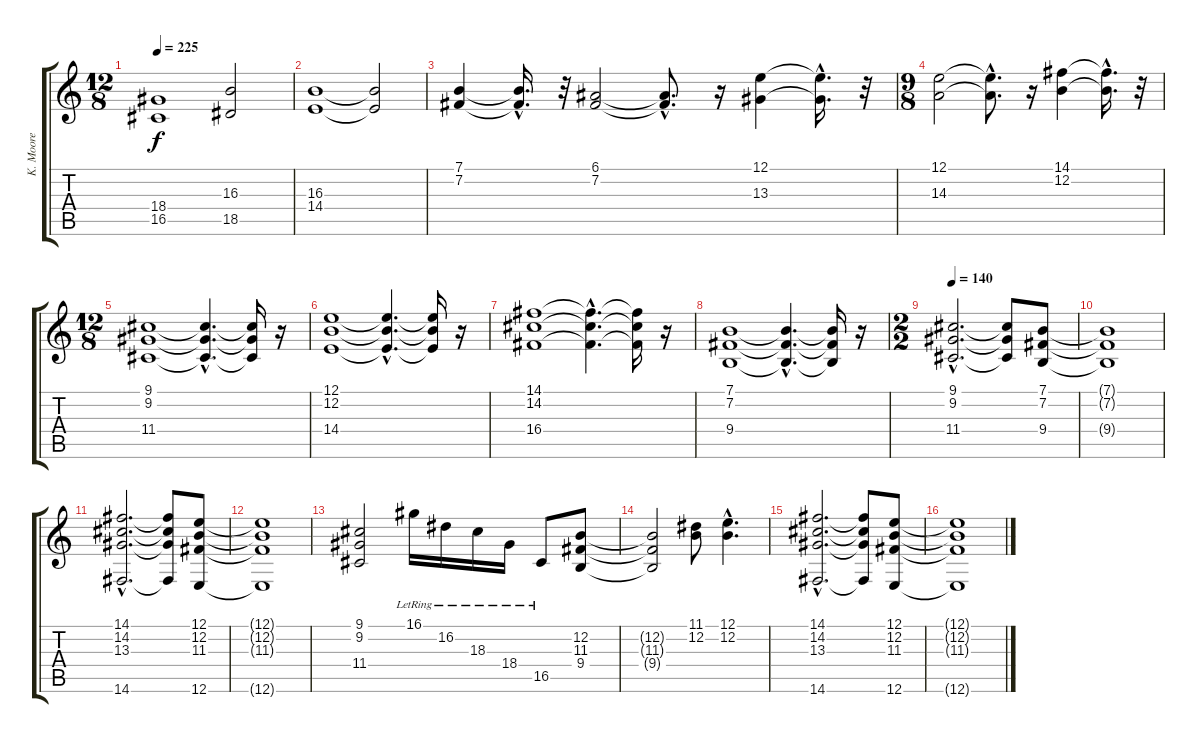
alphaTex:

\track ("K. Moore" "K. Moore") {instrument synthstrings2}
\staff {score tabs}
\tuning (E4 B3 G3 D3 A2 E2) {hide}
\ts (12 8)
\tempo 225
\clef g2
\ks c
(18.4 16.5).1{dy f volume 11 instrument synthstrings2} (16.3 18.5).2 |
(16.3 14.4).1 (16.3{t} 14.4{t}).2 |
(7.1 7.2).4 (7.1{hac t} 7.2{hac t}).16{d} r.32 (6.1 7.2).2 (6.1{hac t} 7.2{hac t}).8{d} r.16 (12.1 13.3).4 (12.1{hac t} 13.3{hac t}).16{d} r.32 |
\ts (9 8)
(12.1 14.3).2 (12.1{hac t} 14.3{hac t}).8{d} r.16 (14.1 12.2).4 (14.1{hac t} 12.2{hac t}).16{d} r.32 |
\ts (12 8)
(9.1 9.2 11.4).1 (9.1{hac t} 9.2{hac t} 11.4{hac t}).4{d} (9.1{t} 9.2{t} 11.4{t}).16 r.16 |
(12.1 12.2 14.4).1 (12.1{hac t} 12.2{hac t} 14.4{hac t}).4{d} (12.1{t} 12.2{t} 14.4{t}).16 r.16 |
(14.1 14.2 16.4).1 (14.1{hac t} 14.2{hac t} 16.4{hac t}).4{d} (14.1{t} 14.2{t} 16.4{t}).16 r.16 |
(7.1 7.2 9.4).1 (7.1{hac t} 7.2{hac t} 9.4{hac t}).4{d} (7.1{t} 7.2{t} 9.4{t}).16 r.16 |
\ts (2 2)
\tempo 140
(9.1{hac} 9.2{hac} 11.4{hac}).2{d volume 16 instrument acousticgrandpiano} (9.1{t} 9.2{t} 11.4{t}).8 (7.1 7.2 9.4).8 |
(7.1{t} 7.2{t} 9.4{t}).1 |
(14.1{hac} 14.2{hac} 13.3{hac} 14.6{hac}).2{d} (14.1{t} 14.2{t} 13.3{t} 14.6{t}).8 (12.1 12.2 11.3 12.6).8 |
(12.1{t} 12.2{t} 11.3{t} 12.6{t}).1 |
(9.1 9.2 11.4).2 16.1{lr}.16 16.2{lr}.16 18.3{lr}.16 18.4{lr}.16 16.5{lr}.8 (12.2 11.3 9.4).8 |
(12.2{t} 11.3{t} 9.4{t}).2 (11.1 12.2).8 (12.1{hac} 12.2{hac}).4{d} |
(14.1{hac} 14.2{hac} 13.3{hac} 14.6{hac}).2{d} (14.1{t} 14.2{t} 13.3{t} 14.6{t}).8 (12.1 12.2 11.3 12.6).8 |
(12.1{t} 12.2{t} 11.3{t} 12.6{t}).1
